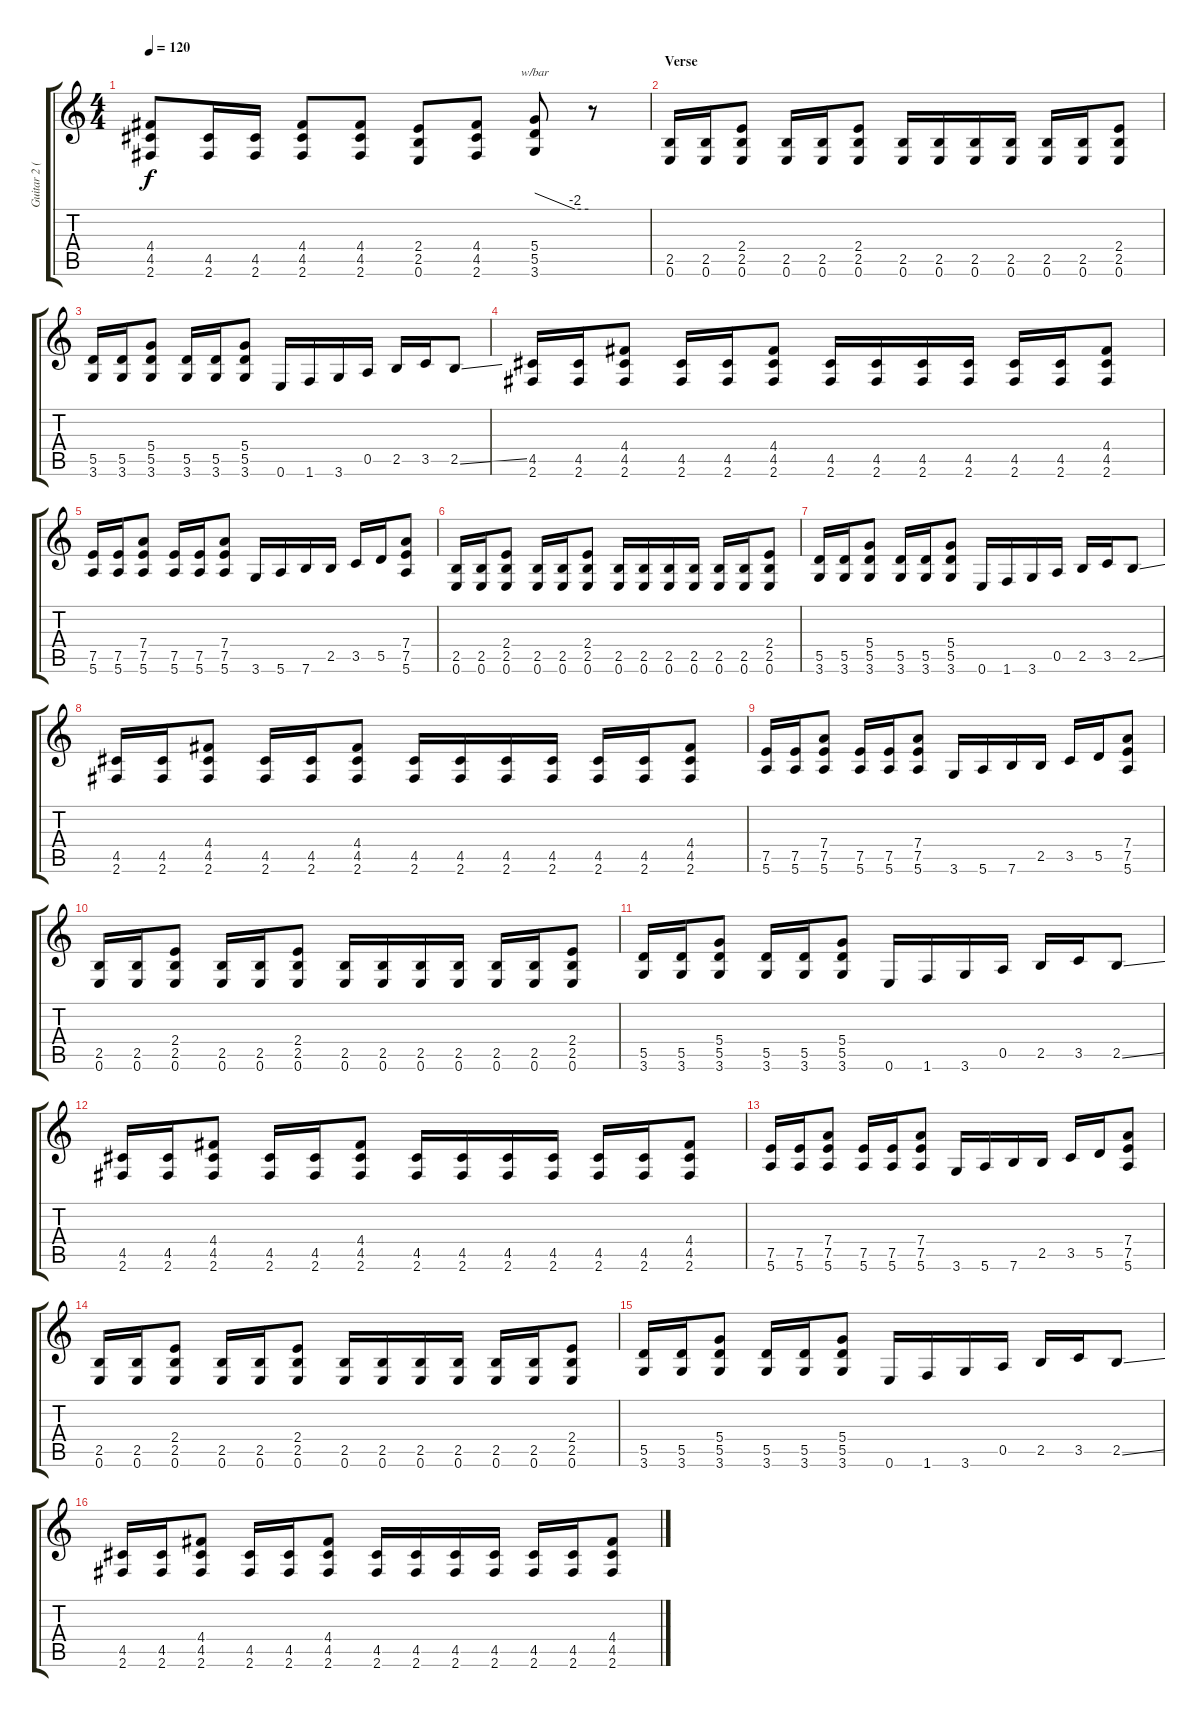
\track ("Guitar 2 (rythem)" "Guitar 2 (") {instrument distortionguitar}
\staff {score tabs}
\tuning (E4 B3 G3 D3 A2 E2) {hide}
\ts (4 4)
\tempo 120
\clef g2
\ks c
(4.4 4.5 2.6).8{dy f} (4.5 2.6).16 (4.5 2.6).16 (4.4 4.5 2.6).8 (4.4 4.5 2.6).8 (2.4 2.5 0.6).8 (4.4 4.5 2.6).8 (5.4 5.5 3.6).8{tbe (custom default 0 0 45 -8 60 -8)} r.8 |
\section ("" "Verse")
(2.5 0.6).16 (2.5 0.6).16 (2.4 2.5 0.6).8 (2.5 0.6).16 (2.5 0.6).16 (2.4 2.5 0.6).8 (2.5 0.6).16 (2.5 0.6).16 (2.5 0.6).16 (2.5 0.6).16 (2.5 0.6).16 (2.5 0.6).16 (2.4 2.5 0.6).8 |
(5.5 3.6).16 (5.5 3.6).16 (5.4 5.5 3.6).8 (5.5 3.6).16 (5.5 3.6).16 (5.4 5.5 3.6).8 0.6.16 1.6.16 3.6.16 0.5.16 2.5.16 3.5.16 2.5{ss}.8 |
(4.5 2.6).16 (4.5 2.6).16 (4.4 4.5 2.6).8 (4.5 2.6).16 (4.5 2.6).16 (4.4 4.5 2.6).8 (4.5 2.6).16 (4.5 2.6).16 (4.5 2.6).16 (4.5 2.6).16 (4.5 2.6).16 (4.5 2.6).16 (4.4 4.5 2.6).8 |
(7.5 5.6).16 (7.5 5.6).16 (7.4 7.5 5.6).8 (7.5 5.6).16 (7.5 5.6).16 (7.4 7.5 5.6).8 3.6.16 5.6.16 7.6.16 2.5.16 3.5.16 5.5.16 (7.4 7.5 5.6).8 |
(2.5 0.6).16 (2.5 0.6).16 (2.4 2.5 0.6).8 (2.5 0.6).16 (2.5 0.6).16 (2.4 2.5 0.6).8 (2.5 0.6).16 (2.5 0.6).16 (2.5 0.6).16 (2.5 0.6).16 (2.5 0.6).16 (2.5 0.6).16 (2.4 2.5 0.6).8 |
(5.5 3.6).16 (5.5 3.6).16 (5.4 5.5 3.6).8 (5.5 3.6).16 (5.5 3.6).16 (5.4 5.5 3.6).8 0.6.16 1.6.16 3.6.16 0.5.16 2.5.16 3.5.16 2.5{ss}.8 |
(4.5 2.6).16 (4.5 2.6).16 (4.4 4.5 2.6).8 (4.5 2.6).16 (4.5 2.6).16 (4.4 4.5 2.6).8 (4.5 2.6).16 (4.5 2.6).16 (4.5 2.6).16 (4.5 2.6).16 (4.5 2.6).16 (4.5 2.6).16 (4.4 4.5 2.6).8 |
(7.5 5.6).16 (7.5 5.6).16 (7.4 7.5 5.6).8 (7.5 5.6).16 (7.5 5.6).16 (7.4 7.5 5.6).8 3.6.16 5.6.16 7.6.16 2.5.16 3.5.16 5.5.16 (7.4 7.5 5.6).8 |
(2.5 0.6).16 (2.5 0.6).16 (2.4 2.5 0.6).8 (2.5 0.6).16 (2.5 0.6).16 (2.4 2.5 0.6).8 (2.5 0.6).16 (2.5 0.6).16 (2.5 0.6).16 (2.5 0.6).16 (2.5 0.6).16 (2.5 0.6).16 (2.4 2.5 0.6).8 |
(5.5 3.6).16 (5.5 3.6).16 (5.4 5.5 3.6).8 (5.5 3.6).16 (5.5 3.6).16 (5.4 5.5 3.6).8 0.6.16 1.6.16 3.6.16 0.5.16 2.5.16 3.5.16 2.5{ss}.8 |
(4.5 2.6).16 (4.5 2.6).16 (4.4 4.5 2.6).8 (4.5 2.6).16 (4.5 2.6).16 (4.4 4.5 2.6).8 (4.5 2.6).16 (4.5 2.6).16 (4.5 2.6).16 (4.5 2.6).16 (4.5 2.6).16 (4.5 2.6).16 (4.4 4.5 2.6).8 |
(7.5 5.6).16 (7.5 5.6).16 (7.4 7.5 5.6).8 (7.5 5.6).16 (7.5 5.6).16 (7.4 7.5 5.6).8 3.6.16 5.6.16 7.6.16 2.5.16 3.5.16 5.5.16 (7.4 7.5 5.6).8 |
(2.5 0.6).16 (2.5 0.6).16 (2.4 2.5 0.6).8 (2.5 0.6).16 (2.5 0.6).16 (2.4 2.5 0.6).8 (2.5 0.6).16 (2.5 0.6).16 (2.5 0.6).16 (2.5 0.6).16 (2.5 0.6).16 (2.5 0.6).16 (2.4 2.5 0.6).8 |
(5.5 3.6).16 (5.5 3.6).16 (5.4 5.5 3.6).8 (5.5 3.6).16 (5.5 3.6).16 (5.4 5.5 3.6).8 0.6.16 1.6.16 3.6.16 0.5.16 2.5.16 3.5.16 2.5{ss}.8 |
(4.5 2.6).16 (4.5 2.6).16 (4.4 4.5 2.6).8 (4.5 2.6).16 (4.5 2.6).16 (4.4 4.5 2.6).8 (4.5 2.6).16 (4.5 2.6).16 (4.5 2.6).16 (4.5 2.6).16 (4.5 2.6).16 (4.5 2.6).16 (4.4 4.5 2.6).8
